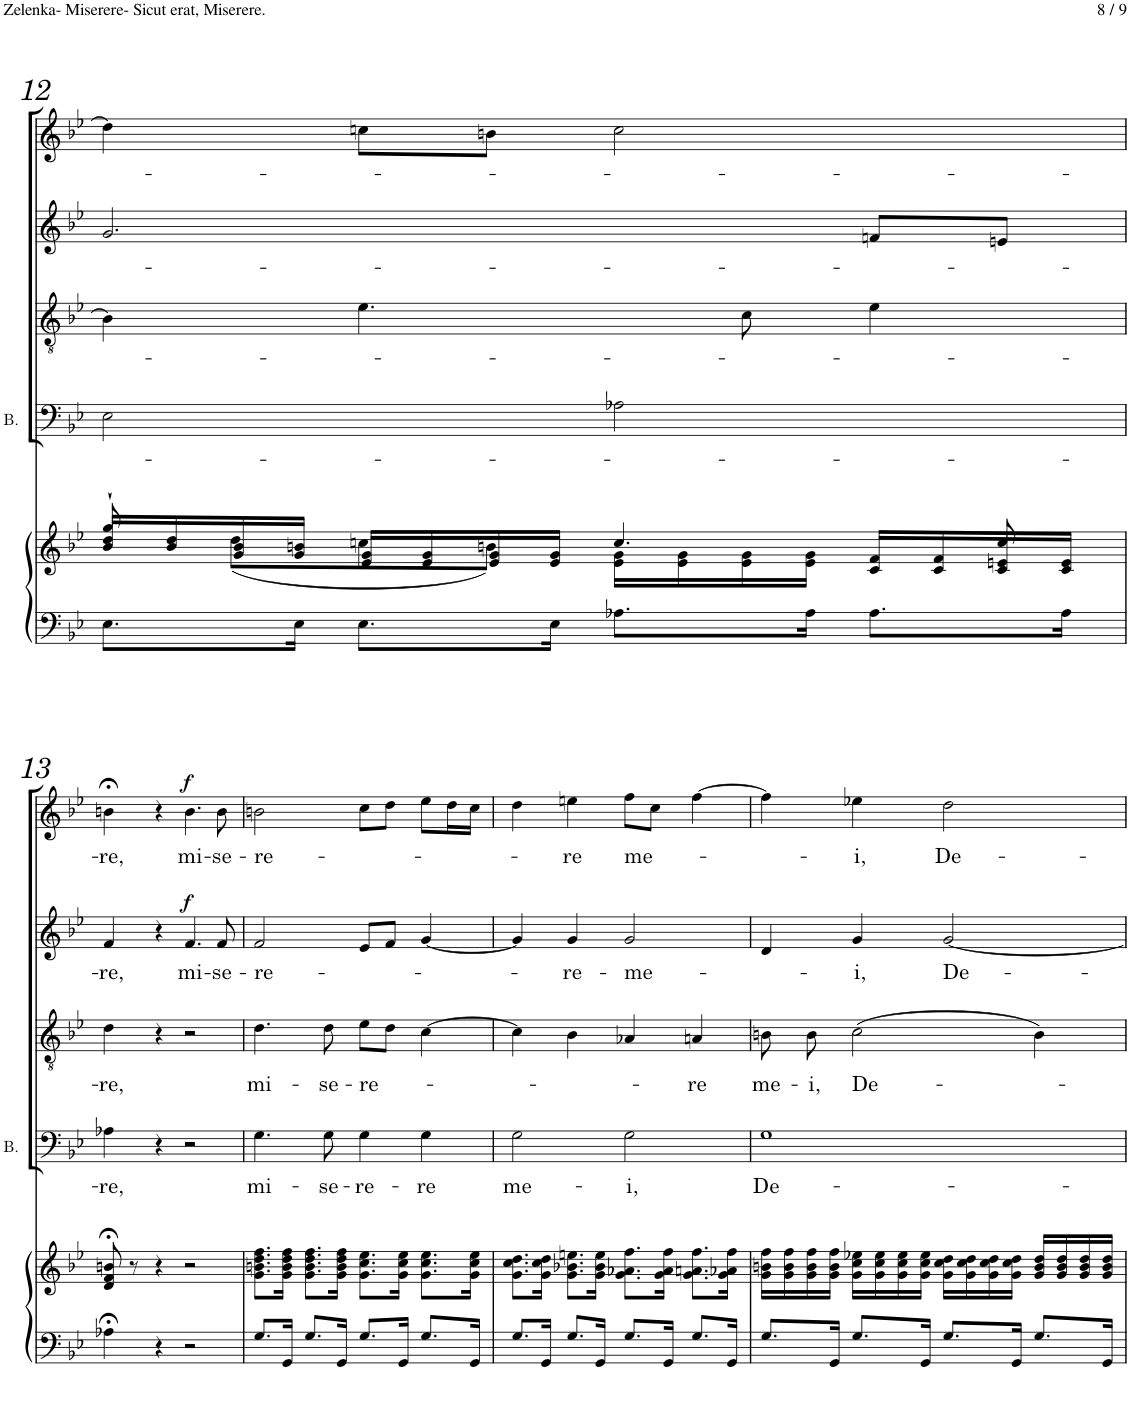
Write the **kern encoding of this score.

**kern	**kern	**kern	**text	**kern	**text	**kern	**text	**dynam	**kern	**text	**dynam
*part5	*part5	*part4	*part4	*part3	*part3	*part2	*part2	*part2	*part1	*part1	*part1
*staff6	*staff5	*staff4	*staff4	*staff3	*staff3	*staff2	*staff2	*staff2	*staff1	*staff1	*staff1
*I"Piano	*	*I"Basse	*	*I"Ténor	*	*I"Alto	*	*	*I"Soprano	*	*
*I'Pno	*	*I'B.	*	*	*	*	*	*	*	*	*
!!LO:PB:g=z
*clefF4	*clefG2	*clefF4	*	*clefGv2	*	*clefG2	*	*	*clefG2	*	*
*k[b-e-]	*k[b-e-]	*k[b-e-]	*	*k[b-e-]	*	*k[b-e-]	*	*	*k[b-e-]	*	*
*M4/4	*M4/4	*M4/4	*	*M4/4	*	*M4/4	*	*	*M4/4	*	*
*met(c)	*met(c)	*met(c)	*	*met(c)	*	*met(c)	*	*	*met(c)	*	*
=12	=12	=12	=12	=12	=12	=12	=12	=12	=12	=12	=12
*	*^	*	*	*	*	*	*	*	*	*	*
8.E-\L	16b-/ 16dd/LL	8gg`/	2E-\	.	4B-\]	.	2.g/	.	.	4dd\]	.	.
.	16b-/ 16dd/	.	.	.	.	.	.	.	.	.	.	.
.	16g/ 16b-/	(8dd\L	.	.	.	.	.	.	.	.	.	.
16E-\Jk	16g/ 16bn/JJ	.	.	.	.	.	.	.	.	.	.	.
8.E-\L	16e-/ 16g/LL	8ccn\	.	.	4.e-\	.	.	.	.	8ccn\L	.	.
.	16e-/ 16g/	.	.	.	.	.	.	.	.	.	.	.
.	16e-/ 16g/	8bn\J)	.	.	.	.	.	.	.	8bn\J	.	.
16E-\Jk	16e-/ 16g/JJ	.	.	.	.	.	.	.	.	.	.	.
8.A-X\L	16e-\ 16g\LL	4.cc/	2A-X\	.	.	.	.	.	.	2cc\	.	.
.	16e-\ 16g\	.	.	.	.	.	.	.	.	.	.	.
.	16e-\ 16g\	.	.	.	8c\	.	.	.	.	.	.	.
16A-\Jk	16e-\ 16g\JJ	.	.	.	.	.	.	.	.	.	.	.
8.A-\L	16c/ 16f/LL	.	.	.	4e-\	.	8fn/L	.	.	.	.	.
.	16c/ 16f/	.	.	.	.	.	.	.	.	.	.	.
.	16c/ 16en/	8cc/	.	.	.	.	8en/J	.	.	.	.	.
16A-\Jk	16c/ 16e/JJ	.	.	.	.	.	.	.	.	.	.	.
*	*v	*v	*	*	*	*	*	*	*	*	*	*
!!LO:LB:g=z
=13	=13	=13	=13	=13	=13	=13	=13	=13	=13	=13	=13
!	!	!	!LO:LY:b	!	!LO:LY:b	!	!LO:LY:b	!	!	!LO:LY:b	!
4A-X;<\	8d/;< 8f/;< 8bn/;<	4A-X\	-re,	4d\	-re,	4f/	-re,	.	4bn;<\	-re,	.
.	8r	.	.	.	.	.	.	.	.	.	.
4r	4r	4r	.	4r	.	4r	.	.	4r	.	.
!	!	!	!	!	!	!	!LO:LY:b	!LO:DY:a	!	!LO:LY:b	!LO:DY:a
2r	2r	2r	.	2r	.	4.f/	mi-	f	4.b\	mi-	f
!	!	!	!	!	!	!	!LO:LY:b	!	!	!LO:LY:b	!
.	.	.	.	.	.	8f/	-se-	.	8b\	-se-	.
=14	=14	=14	=14	=14	=14	=14	=14	=14	=14	=14	=14
!	!	!	!LO:LY:b	!	!LO:LY:b	!	!LO:LY:b	!	!	!LO:LY:b	!
8.G/L	8.g\ 8.bn\ 8.dd\ 8.ff\L	4.G\	mi-	4.d\	mi-	2f/	-re-	.	2bn\	-re-	.
16GG/Jk	16g\ 16b\ 16dd\ 16ff\Jk	.	.	.	.	.	.	.	.	.	.
8.G/L	8.g\ 8.b\ 8.dd\ 8.ff\L	.	.	.	.	.	.	.	.	.	.
!	!	!	!LO:LY:b	!	!LO:LY:b	!	!	!	!	!	!
.	.	8G\	-se-	8d\	-se-	.	.	.	.	.	.
16GG/Jk	16g\ 16b\ 16dd\ 16ff\Jk	.	.	.	.	.	.	.	.	.	.
!	!	!	!LO:LY:b	!	!LO:LY:b	!	!	!	!	!	!
8.G/L	8.g\ 8.cc\ 8.ee-\L	4G\	-re-	8e-\L	-re-	8e-/L	.	.	8cc\L	.	.
.	.	.	.	8d\J	.	8f/J	.	.	8dd\J	.	.
16GG/Jk	16g\ 16cc\ 16ee-\Jk	.	.	.	.	.	.	.	.	.	.
!	!	!	!LO:LY:b	!	!	!	!	!	!	!	!
8.G/L	8.g\ 8.cc\ 8.ee-\L	4G\	-re	[4c\	.	[4g/	.	.	8ee-\L	.	.
.	.	.	.	.	.	.	.	.	16dd\L	.	.
16GG/Jk	16g\ 16cc\ 16ee-\Jk	.	.	.	.	.	.	.	16cc\JJ	.	.
=15	=15	=15	=15	=15	=15	=15	=15	=15	=15	=15	=15
!	!	!	!LO:LY:b	!	!	!	!	!	!	!	!
8.G/L	8.g\ 8.cc\ 8.dd\L	2G\	me-	4c\]	.	4g/]	.	.	4dd\	.	.
16GG/Jk	16g\ 16cc\ 16dd\Jk	.	.	.	.	.	.	.	.	.	.
!	!	!	!	!	!	!	!LO:LY:b	!	!	!LO:LY:b	!
8.G/L	8.g\ 8.b-X\ 8.een\L	.	.	4B-\	.	4g/	-re-	.	4een\	-re	.
16GG/Jk	16g\ 16b-\ 16ee\Jk	.	.	.	.	.	.	.	.	.	.
!	!	!	!LO:LY:b	!	!	!	!LO:LY:b	!	!	!LO:LY:b	!
8.G/L	8.g\ 8.a-X\ 8.ff\L	2G\	-i,	4A-X/	.	2g/	-me-	.	8ff\L	me-	.
.	.	.	.	.	.	.	.	.	8cc\J	.	.
16GG/Jk	16g\ 16a-\ 16ff\Jk	.	.	.	.	.	.	.	.	.	.
!	!	!	!	!	!LO:LY:b	!	!	!	!	!	!
8.G/L	8.g\ 8.an\ 8.ff\L	.	.	4An/	-re	.	.	.	[4ff\	.	.
16GG/Jk	16g\ 16a-X\ 16ff\Jk	.	.	.	.	.	.	.	.	.	.
=16	=16	=16	=16	=16	=16	=16	=16	=16	=16	=16	=16
!	!	!	!LO:LY:b	!	!LO:LY:b	!	!	!	!	!	!
8.G/L	16g\ 16bn\ 16ff\LL	1G	De-	8Bn\	me-	4d/	.	.	4ff\]	.	.
.	16g\ 16b\ 16ff\	.	.	.	.	.	.	.	.	.	.
!	!	!	!	!	!LO:LY:b	!	!	!	!	!	!
.	16g\ 16b\ 16ff\	.	.	8B\	-i,	.	.	.	.	.	.
16GG/Jk	16g\ 16b\ 16ff\JJ	.	.	.	.	.	.	.	.	.	.
!	!	!	!	!	!LO:LY:b	!	!LO:LY:b	!	!	!LO:LY:b	!
8.G/L	16g\ 16cc\ 16ee-X\LL	.	.	(2c\	De-	4g/	-i,	.	4ee-X\	-i,	.
.	16g\ 16cc\ 16ee-\	.	.	.	.	.	.	.	.	.	.
.	16g\ 16cc\ 16ee-\	.	.	.	.	.	.	.	.	.	.
16GG/Jk	16g\ 16cc\ 16ee-\JJ	.	.	.	.	.	.	.	.	.	.
!	!	!	!	!	!	!	!LO:LY:b	!	!	!LO:LY:b	!
8.G/L	16g\ 16cc\ 16dd\LL	.	.	.	.	[2g/	De-	.	2dd\	De-	.
.	16g\ 16cc\ 16dd\	.	.	.	.	.	.	.	.	.	.
.	16g\ 16cc\ 16dd\	.	.	.	.	.	.	.	.	.	.
16GG/Jk	16g\ 16cc\ 16dd\JJ	.	.	.	.	.	.	.	.	.	.
8.G/L	16g/ 16b/ 16dd/LL	.	.	4B\)	.	.	.	.	.	.	.
.	16g/ 16b/ 16dd/	.	.	.	.	.	.	.	.	.	.
.	16g/ 16b/ 16dd/	.	.	.	.	.	.	.	.	.	.
16GG/Jk	16g/ 16b/ 16dd/JJ	.	.	.	.	.	.	.	.	.	.
=	=	=	=	=	=	=	=	=	=	=	=
*-	*-	*-	*-	*-	*-	*-	*-	*-	*-	*-	*-
